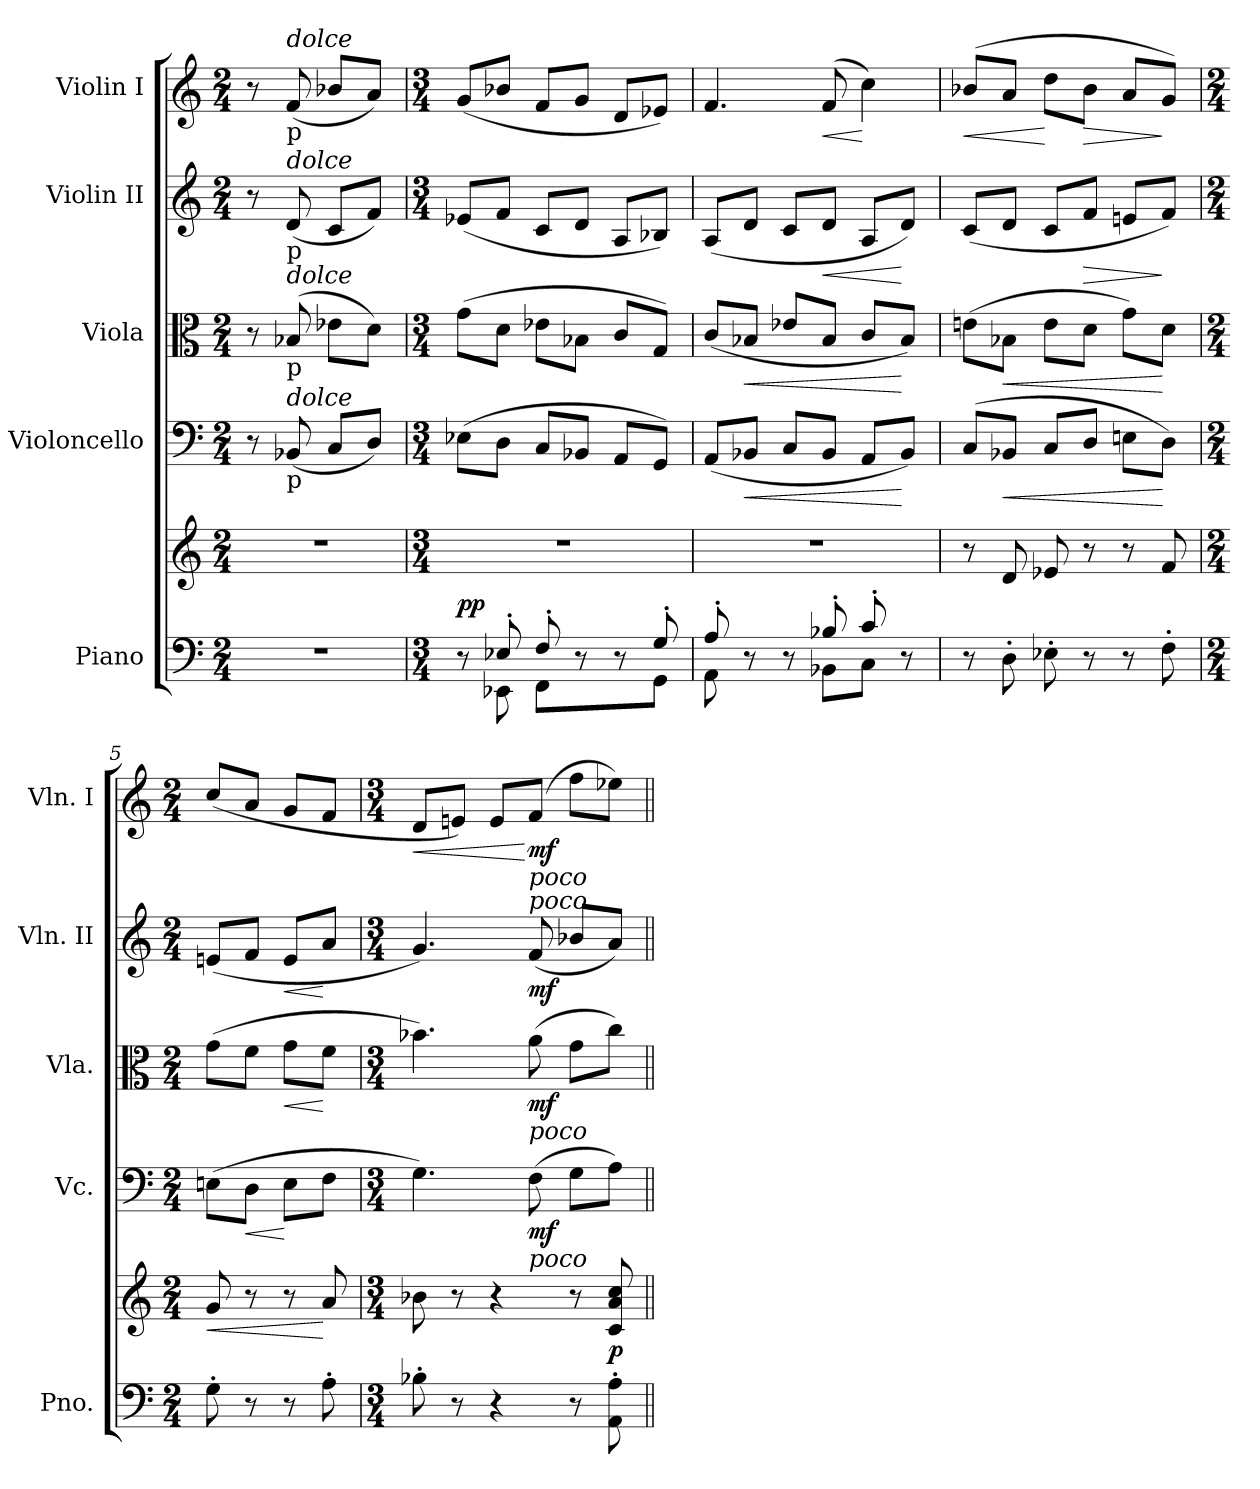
**kern	**kern	**dynam	**kern	**dynam	**kern	**dynam	**kern	**dynam	**kern	**dynam
*part5	*part5	*part5	*part4	*part4	*part3	*part3	*part2	*part2	*part1	*part1
*staff6	*staff5	*staff5/6	*staff4	*staff4	*staff3	*staff3	*staff2	*staff2	*staff1	*staff1
*I"Piano	*	*	*I"Violoncello	*	*I"Viola	*	*I"Violin II	*	*I"Violin I	*
*I'Pno.	*	*	*I'Vc.	*	*I'Vla.	*	*I'Vln. II	*	*I'Vln. I	*
!!LO:PB:g=z
*clefF4	*clefG2	*	*clefF4	*	*clefC3	*	*clefG2	*	*clefG2	*
*k[]	*k[]	*	*k[]	*	*k[]	*	*k[]	*	*k[]	*
*C:	*C:	*	*C:	*	*C:	*	*C:	*	*C:	*
*M2/4	*M2/4	*	*M2/4	*	*M2/4	*	*M2/4	*	*M2/4	*
*MM80	*MM80	*	*MM80	*	*MM80	*	*MM80	*	*MM80	*
=1	=1	=1	=1	=1	=1	=1	=1	=1	=1	=1
!LO:N:vis=1	!LO:N:vis=1	!	!	!	!	!	!	!	!	!
2r	2r	.	8r	.	8r	.	8r	.	8r	.
!	!	!	!	!	!	!	!	!	!LO:TX:b:t=p	!
!	!	!	!	!	!	!	!	!	!LO:TX:i:t=dolce	!
!	!	!	!	!	!	!	!LO:TX:b:t=p	!	!	!
!	!	!	!	!	!	!	!LO:TX:i:t=dolce	!	!	!
!	!	!	!	!	!LO:TX:b:t=p	!	!	!	!	!
!	!	!	!	!	!LO:TX:i:t=dolce	!	!	!	!	!
!	!	!	!LO:TX:b:t=p	!	!	!	!	!	!	!
!	!	!	!LO:TX:i:t=dolce	!	!	!	!	!	!	!
.	.	.	(8BB-Xi/	.	(8B-Xi/	.	(8di/	.	(8fi/	.
.	.	.	8Ci/L	.	8e-Xi\L	.	8ci/L	.	8b-Xi/L	.
.	.	.	8Di/J)	.	8di\J)	.	8fi/J)	.	8ai/J)	.
=2	=2	=2	=2	=2	=2	=2	=2	=2	=2	=2
*M3/4	*M3/4	*	*M3/4	*	*M3/4	*	*M3/4	*	*M3/4	*
*^	*	*	*	*	*	*	*	*	*	*
!	!	!LO:N:vis=1	!	!	!	!	!	!	!	!	!
8r	8ryy	2.r	pp	(8E-Xi\L	.	(8gi\L	.	(8e-Xi/L	.	(8gi/L	.
8E-X'i/	8EE-Xi\	.	.	8Di\J	.	8di\J	.	8fi/J	.	8b-Xi/J	.
8F'i/	8FFi\L	.	.	8Ci/L	.	8e-Xi\L	.	8ci/L	.	8fi/L	.
8r	4ryy	.	.	8BB-Xi/J	.	8B-Xi\J	.	8di/J	.	8gi/J	.
8r	.	.	.	8AAi/L	.	8ci/L	.	8Ai/L	.	8di/L	.
8G'i/	8GGi\J	.	.	8GGi/J)	.	8Gi/J)	.	8B-Xi/J)	.	8e-Xi/J)	.
=3	=3	=3	=3	=3	=3	=3	=3	=3	=3	=3	=3
!	!	!LO:N:vis=1	!	!	!	!	!	!	!	!	!
8A'i/	8AAi\	2.r	.	(8AAi/L	.	(8ci/L	.	(8Ai/L	.	4.fi/	.
!	!	!	!	!	!LO:HP:b	!	!LO:HP:b	!	!	!	!
8r	4ryy	.	.	8BB-Xi/J	<	8B-Xi/J	<	8di/J	.	.	.
8r	.	.	.	8Ci/L	.	8e-Xi/L	.	8ci/L	.	.	.
!	!	!	!	!	!	!	!	!	!LO:HP:b	!	!LO:HP:b
8B-X'i/	8BB-Xi\L	.	.	8BB-i/J	.	8B-i/J	.	8di/J	<	(8fi/	<
8c'i/	8Ci\J	.	.	8AAi/L	.	8ci/L	.	8Ai/L	.	4cci\)	[
8r	8ryy	.	.	8BB-i/J)	[	8B-i/J)	[	8di/J)	[	.	.
=4	=4	=4	=4	=4	=4	=4	=4	=4	=4	=4	=4
!	!	!	!	!	!	!	!	!	!	!	!LO:HP:b
*v	*v	*	*	*	*	*	*	*	*	*	*
8r	8r	.	(8Ci/L	.	(8eni\L	.	(8ci/L	.	(8b-Xi/L	<
!	!	!	!	!LO:HP:b	!	!LO:HP:b	!	!	!	!
8D'i\	8di/	.	8BB-Xi/J	<	8B-Xi\J	<	8di/J	.	8ai/J	.
8E-X'i\	8e-Xi/	.	8Ci/L	.	8ei\L	.	8ci/L	.	8ddi\L	[
!	!	!	!	!	!	!	!	!LO:HP:b	!	!LO:HP:b
8r	8r	.	8Di/J	.	8di\J	.	8fi/J	>	8b-i\J	>
8r	8r	.	8Eni\L	.	8gi\L)	.	8eni/L	.	8ai/L	.
8F'i\	8fi/	.	8Di\J)	[	8di\J	[	8fi/J)	]	8gi/J)	]
=5	=5	=5	=5	=5	=5	=5	=5	=5	=5	=5
*M2/4	*M2/4	*	*M2/4	*	*M2/4	*	*M2/4	*	*M2/4	*
!	!	!LO:HP:b	!	!	!	!	!	!	!	!
8G'i\	8gi/	<	(8Eni\L	.	(8gi\L	.	(8eni/L	.	(8cci/L	.
!	!	!	!	!LO:HP:b	!	!	!	!	!	!
8r	8r	.	8Di\J	<	8fi\J	.	8fi/J	.	8ai/J	.
!	!	!	!	!	!	!LO:HP:b	!	!LO:HP:b	!	!
8r	8r	.	8Ei\L	[	8gi\L	<	8ei/L	<	8gi/L	.
8A'i\	8ai/	[	8Fi\J	.	8fi\J	[	8ai/J	[	8fi/J	.
=6	=6	=6	=6	=6	=6	=6	=6	=6	=6	=6
*M3/4	*M3/4	*	*M3/4	*	*M3/4	*	*M3/4	*	*M3/4	*
!	!	!	!	!	!	!	!	!	!	!LO:HP:b
8B-X'i\	8b-Xi\	.	4.Gi\)	.	4.b-Xi\)	.	4.gi/)	.	8di/L	<
8r	8r	.	.	.	.	.	.	.	8eni/J)	.
4r	4r	.	.	.	.	.	.	.	8ei/L	.
!	!	!	!	!	!	!	!	!	!LO:TX:b:i:t=poco	!
!	!	!	!	!	!	!	!LO:TX:i:t=poco	!	!	!
!	!	!	!	!	!LO:TX:b:i:t=poco	!	!	!	!	!
!	!	!	!LO:TX:b:i:t=poco	!	!	!	!	!	!	!
.	.	.	(8Fi\	mf	(8ai\	mf	(8fi/	mf	(8fi/J	[ mf
8r	8r	.	8Gi\L	.	8gi\L	.	8b-Xi/L	.	8ffi\L	.
8AAi\' 8Ai'	8ci/ 8ai 8cci	p	8Ai\J)	.	8cci\J)	.	8ai/J)	.	8ee-Xi\J)	.
=||	=||	=||	=||	=||	=||	=||	=||	=||	=||	=||
*-	*-	*-	*-	*-	*-	*-	*-	*-	*-	*-
